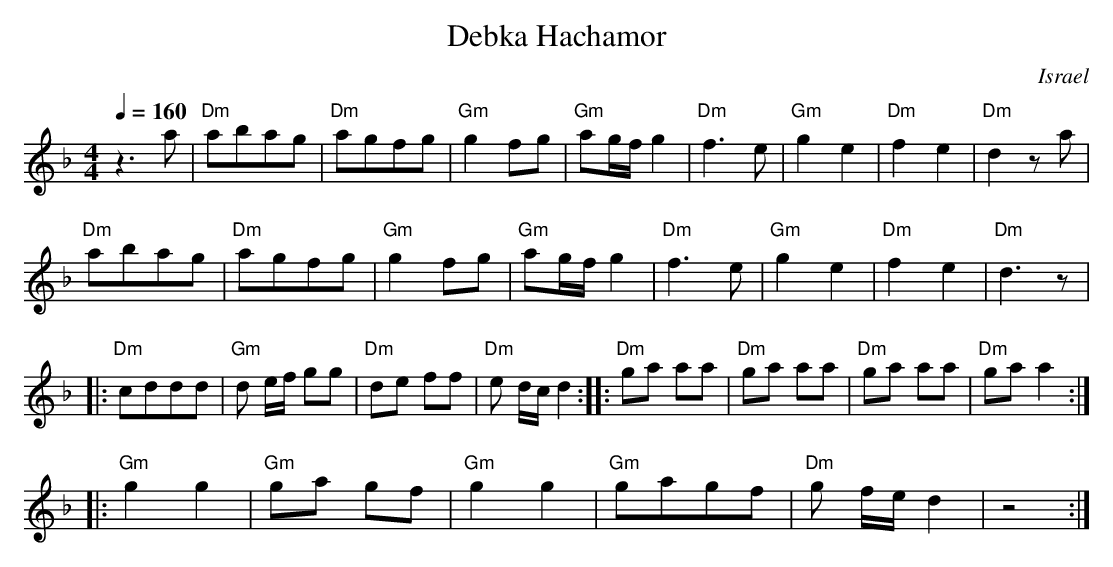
X:1
T:Debka Hachamor
O:Israel
L:1/8
M:4/4
K:F
Q:1/4=160
z3 a|"Dm"abag| "Dm"agfg|"Gm"g2fg| "Gm"ag/f/g2|\
"Dm"f3 e| "Gm"g2 e2 |"Dm"f2 e2|"Dm"d2 za|
"Dm"abag| "Dm"agfg|"Gm"g2fg| "Gm"ag/f/g2|\
"Dm"f3 e| "Gm"g2 e2 |"Dm"f2 e2|"Dm"d3 z|
|:"Dm"cddd| "Gm"d e/f/ gg|"Dm"de ff| "Dm"e d/c/ d2 :|\
|:"Dm"ga aa| "Dm"ga aa| "Dm"ga aa | "Dm"ga a2 :|
|:"Gm"g2 g2| "Gm"ga gf| "Gm"g2 g2| "Gm"gagf| "Dm"g f/e/d2|z4:|
